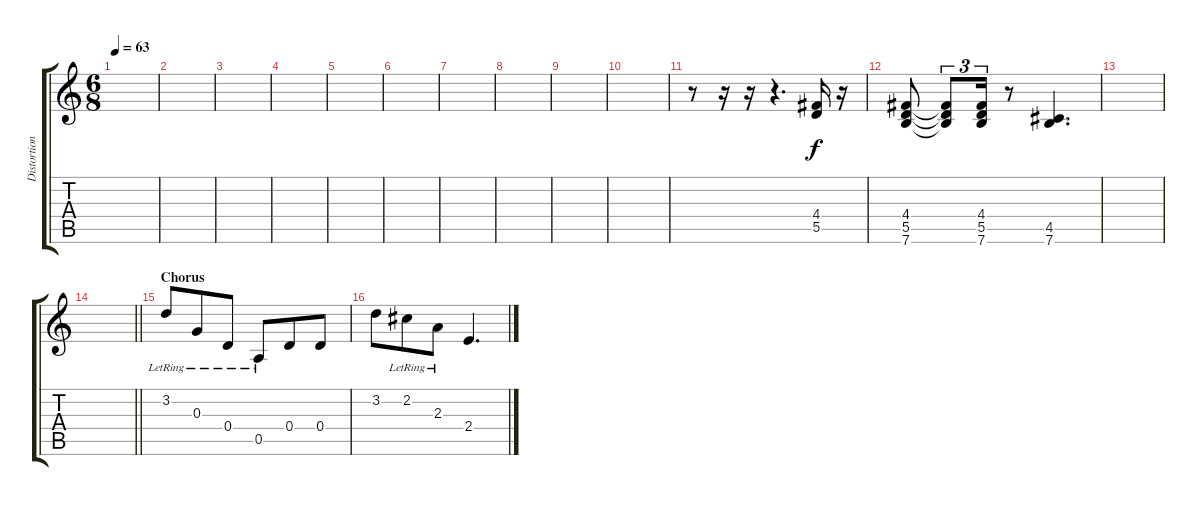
\track ("Distortion Guitar" "Distortion") {instrument distortionguitar}
\staff {score tabs}
\tuning (E4 B3 G3 D3 A2 E2) {hide}
\ts (6 8)
\tempo 63
\clef g2
\ks c
|
|
|
|
|
|
|
|
|
|
r.8 r.16 r.16 r.4{d} (4.4 5.5).16 r.16 |
(4.4 5.5 7.6).8 (4.4{t} 5.5{t} 7.6{t}).8{tu (3 2)} (4.4 5.5 7.6).16{tu (3 2)} r.8 (4.5 7.6).4{d} |
|
\barLineRight lightlight
|
\section ("" "Chorus")
3.2{lr}.8{dy f volume 11} 0.3{lr}.8 0.4{lr}.8 0.5{lr}.8 0.4.8 0.4.8 |
3.2.8 2.2{lr}.8 2.3{lr}.8 2.4.4{d}
